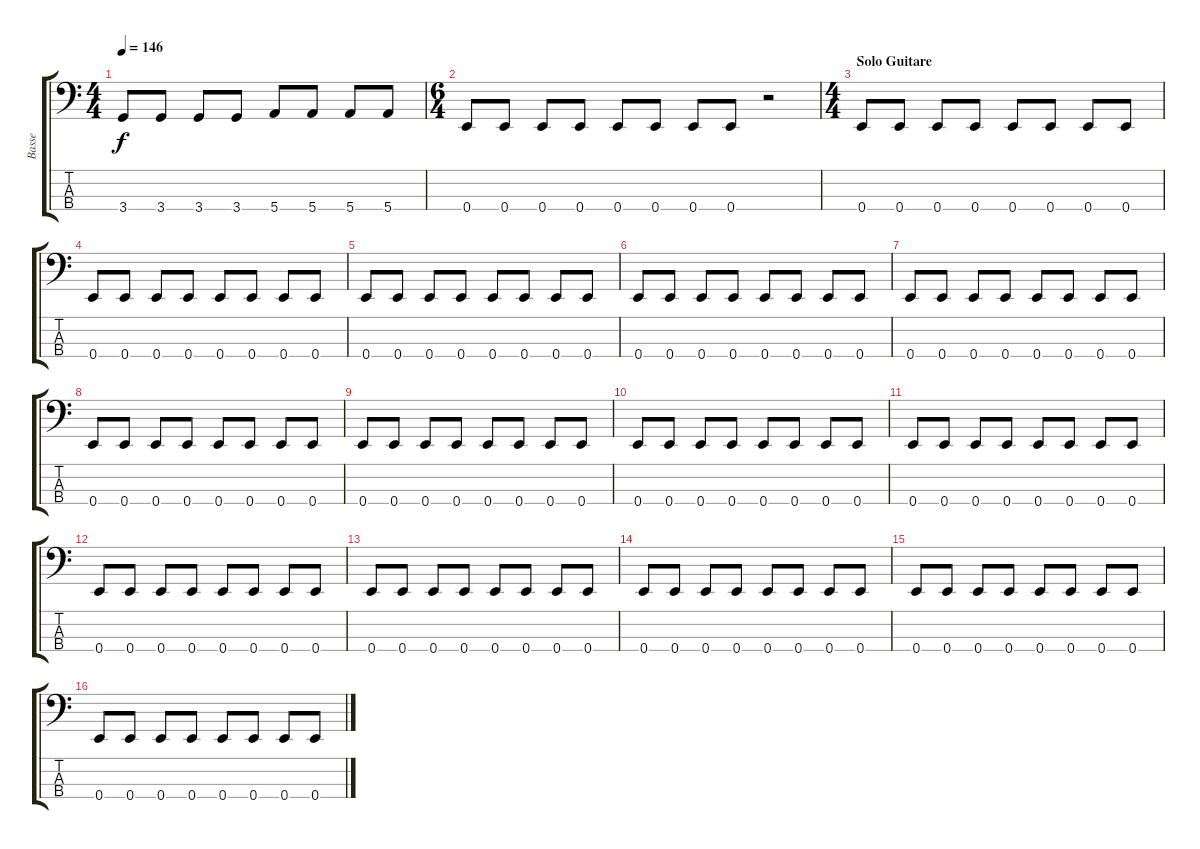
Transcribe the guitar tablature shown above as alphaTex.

\track ("Basse" "Basse") {instrument electricbassfinger}
\staff {score tabs}
\tuning (G2 D2 A1 E1) {hide}
\ts (4 4)
\tempo 146
\clef f4
\ks c
3.4.8{dy f} 3.4.8 3.4.8 3.4.8 5.4.8 5.4.8 5.4.8 5.4.8 |
\ts (6 4)
0.4.8 0.4.8 0.4.8 0.4.8 0.4.8 0.4.8 0.4.8 0.4.8 r.2 |
\ts (4 4)
\section ("" "Solo Guitare")
0.4.8 0.4.8 0.4.8 0.4.8 0.4.8 0.4.8 0.4.8 0.4.8 |
0.4.8 0.4.8 0.4.8 0.4.8 0.4.8 0.4.8 0.4.8 0.4.8 |
0.4.8 0.4.8 0.4.8 0.4.8 0.4.8 0.4.8 0.4.8 0.4.8 |
0.4.8 0.4.8 0.4.8 0.4.8 0.4.8 0.4.8 0.4.8 0.4.8 |
0.4.8 0.4.8 0.4.8 0.4.8 0.4.8 0.4.8 0.4.8 0.4.8 |
0.4.8 0.4.8 0.4.8 0.4.8 0.4.8 0.4.8 0.4.8 0.4.8 |
0.4.8 0.4.8 0.4.8 0.4.8 0.4.8 0.4.8 0.4.8 0.4.8 |
0.4.8 0.4.8 0.4.8 0.4.8 0.4.8 0.4.8 0.4.8 0.4.8 |
0.4.8 0.4.8 0.4.8 0.4.8 0.4.8 0.4.8 0.4.8 0.4.8 |
0.4.8 0.4.8 0.4.8 0.4.8 0.4.8 0.4.8 0.4.8 0.4.8 |
0.4.8 0.4.8 0.4.8 0.4.8 0.4.8 0.4.8 0.4.8 0.4.8 |
0.4.8 0.4.8 0.4.8 0.4.8 0.4.8 0.4.8 0.4.8 0.4.8 |
0.4.8 0.4.8 0.4.8 0.4.8 0.4.8 0.4.8 0.4.8 0.4.8 |
0.4.8 0.4.8 0.4.8 0.4.8 0.4.8 0.4.8 0.4.8 0.4.8
